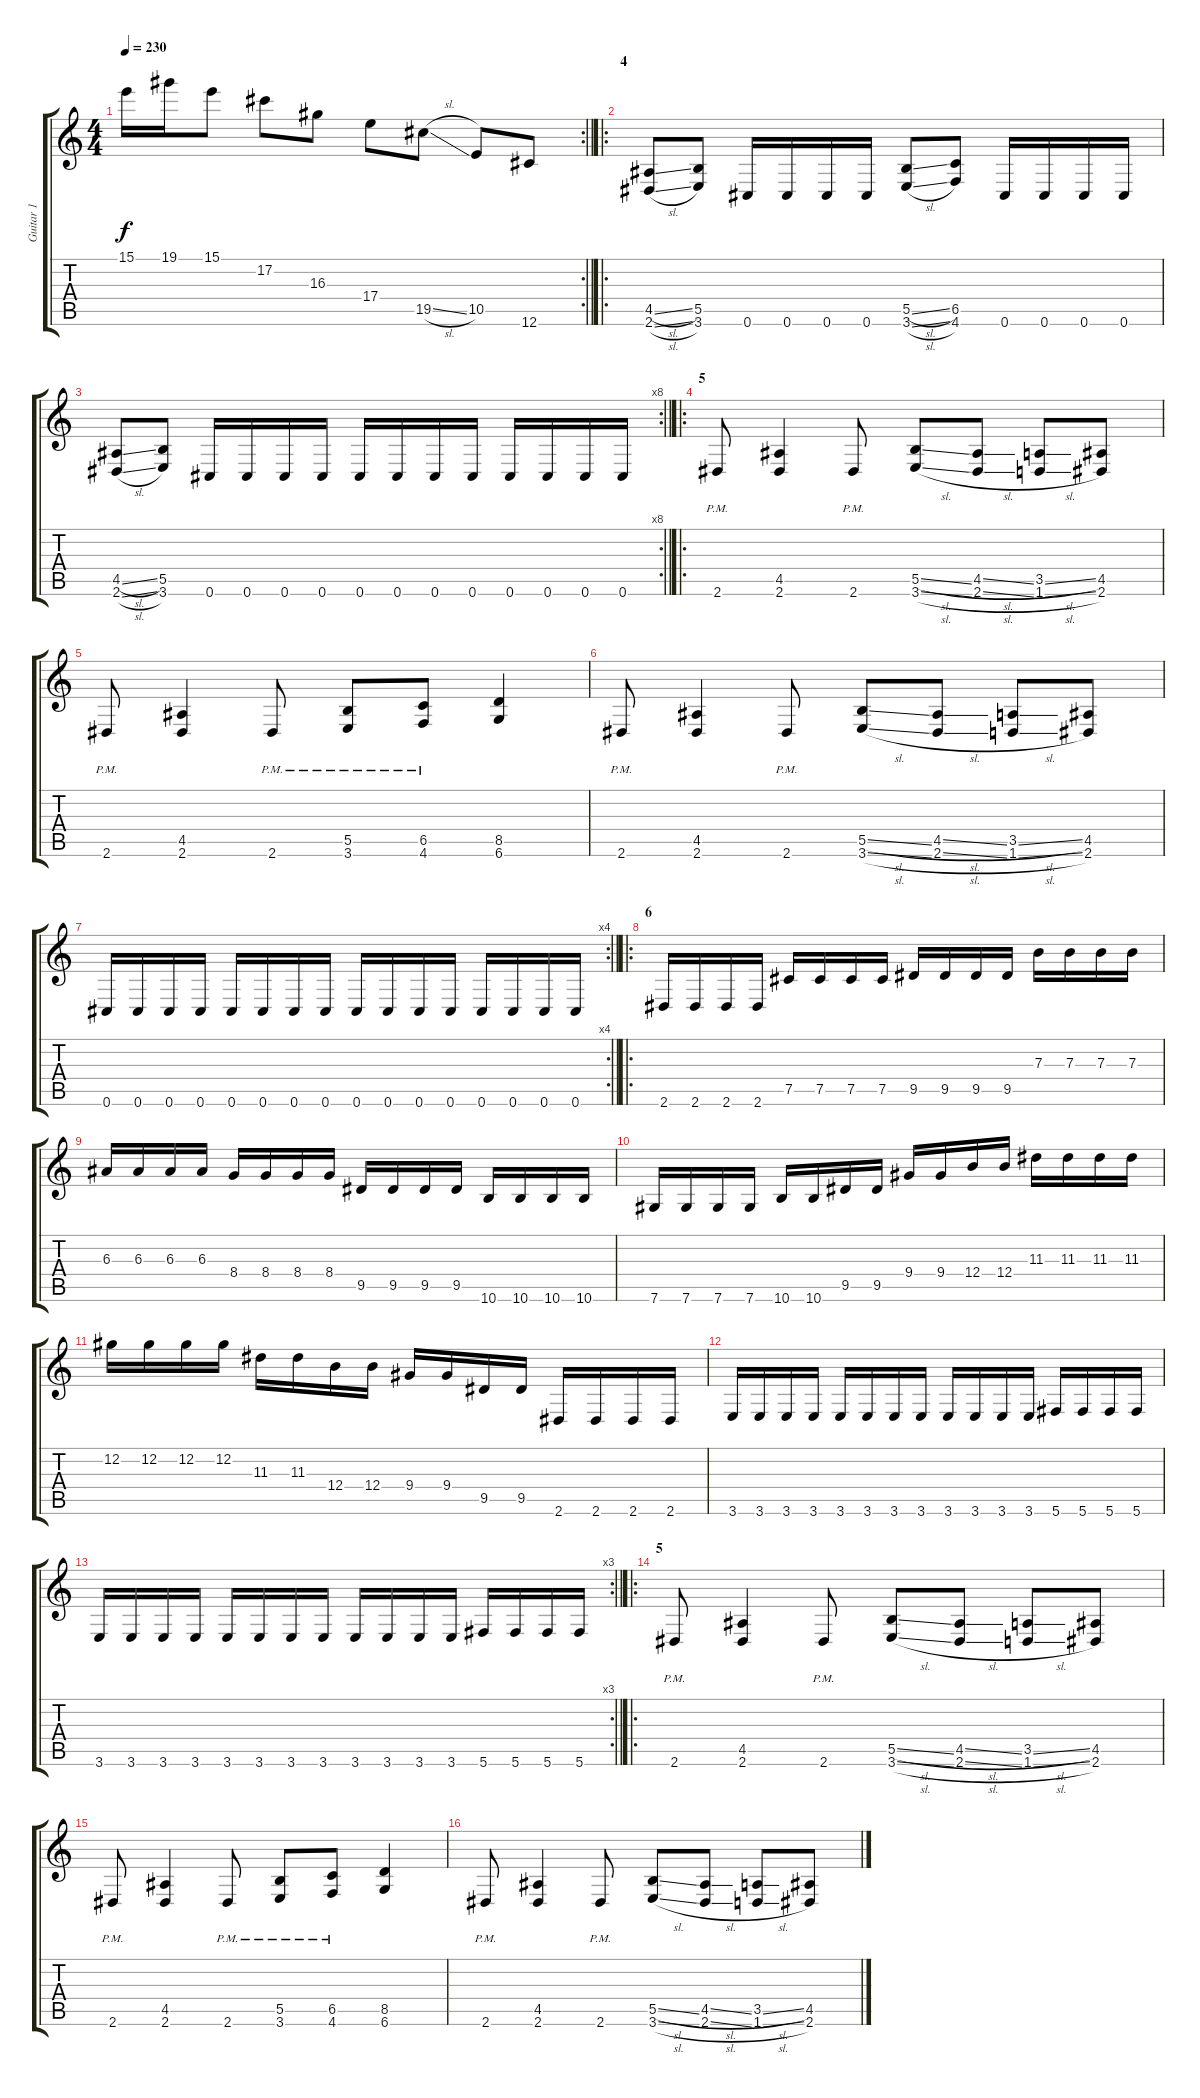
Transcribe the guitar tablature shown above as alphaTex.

\track ("Guitar 1" "Guitar 1") {instrument distortionguitar}
\staff {score tabs}
\tuning (Db4 Ab3 E3 B2 Gb2 Db2) {hide}
\rc 2
\ts (4 4)
\tempo 230
\clef g2
\barLineRight lightlight
\ks c
15.1.16{dy f} 19.1.16 15.1.8 17.2.8 16.3.8 17.4.8 19.5{sl}.8 10.5.8 12.6.8 |
\ro
\section ("" "4")
(4.5{sl} 2.6{sl}).8 (5.5 3.6).8 0.6.16 0.6.16 0.6.16 0.6.16 (5.5{sl} 3.6{sl}).8 (6.5 4.6).8 0.6.16 0.6.16 0.6.16 0.6.16 |
\rc 8
\barLineRight lightlight
(4.5{sl} 2.6{sl}).8 (5.5 3.6).8 0.6.16 0.6.16 0.6.16 0.6.16 0.6.16 0.6.16 0.6.16 0.6.16 0.6.16 0.6.16 0.6.16 0.6.16 |
\ro
\section ("" "5")
2.6{pm}.8 (4.5 2.6).4 2.6{pm}.8 (5.5{sl} 3.6{sl}).8 (4.5{sl} 2.6{sl}).8 (3.5{sl} 1.6{sl}).8 (4.5 2.6).8 |
2.6{pm}.8 (4.5 2.6).4 2.6{pm}.8 (5.5{pm} 3.6{pm}).8 (6.5{pm} 4.6{pm}).8 (8.5 6.6).4 |
2.6{pm}.8 (4.5 2.6).4 2.6{pm}.8 (5.5{sl} 3.6{sl}).8 (4.5{sl} 2.6{sl}).8 (3.5{sl} 1.6{sl}).8 (4.5 2.6).8 |
\rc 4
\barLineRight lightlight
0.6.16 0.6.16 0.6.16 0.6.16 0.6.16 0.6.16 0.6.16 0.6.16 0.6.16 0.6.16 0.6.16 0.6.16 0.6.16 0.6.16 0.6.16 0.6.16 |
\ro
\section ("" "6")
2.6.16 2.6.16 2.6.16 2.6.16 7.5.16 7.5.16 7.5.16 7.5.16 9.5.16 9.5.16 9.5.16 9.5.16 7.3.16 7.3.16 7.3.16 7.3.16 |
6.3.16 6.3.16 6.3.16 6.3.16 8.4.16 8.4.16 8.4.16 8.4.16 9.5.16 9.5.16 9.5.16 9.5.16 10.6.16 10.6.16 10.6.16 10.6.16 |
7.6.16 7.6.16 7.6.16 7.6.16 10.6.16 10.6.16 9.5.16 9.5.16 9.4.16 9.4.16 12.4.16 12.4.16 11.3.16 11.3.16 11.3.16 11.3.16 |
12.2.16 12.2.16 12.2.16 12.2.16 11.3.16 11.3.16 12.4.16 12.4.16 9.4.16 9.4.16 9.5.16 9.5.16 2.6.16 2.6.16 2.6.16 2.6.16 |
3.6.16 3.6.16 3.6.16 3.6.16 3.6.16 3.6.16 3.6.16 3.6.16 3.6.16 3.6.16 3.6.16 3.6.16 5.6.16 5.6.16 5.6.16 5.6.16 |
\rc 3
\barLineRight lightlight
3.6.16 3.6.16 3.6.16 3.6.16 3.6.16 3.6.16 3.6.16 3.6.16 3.6.16 3.6.16 3.6.16 3.6.16 5.6.16 5.6.16 5.6.16 5.6.16 |
\ro
\section ("" "5")
2.6{pm}.8 (4.5 2.6).4 2.6{pm}.8 (5.5{sl} 3.6{sl}).8 (4.5{sl} 2.6{sl}).8 (3.5{sl} 1.6{sl}).8 (4.5 2.6).8 |
2.6{pm}.8 (4.5 2.6).4 2.6{pm}.8 (5.5{pm} 3.6{pm}).8 (6.5{pm} 4.6{pm}).8 (8.5 6.6).4 |
2.6{pm}.8 (4.5 2.6).4 2.6{pm}.8 (5.5{sl} 3.6{sl}).8 (4.5{sl} 2.6{sl}).8 (3.5{sl} 1.6{sl}).8 (4.5 2.6).8
